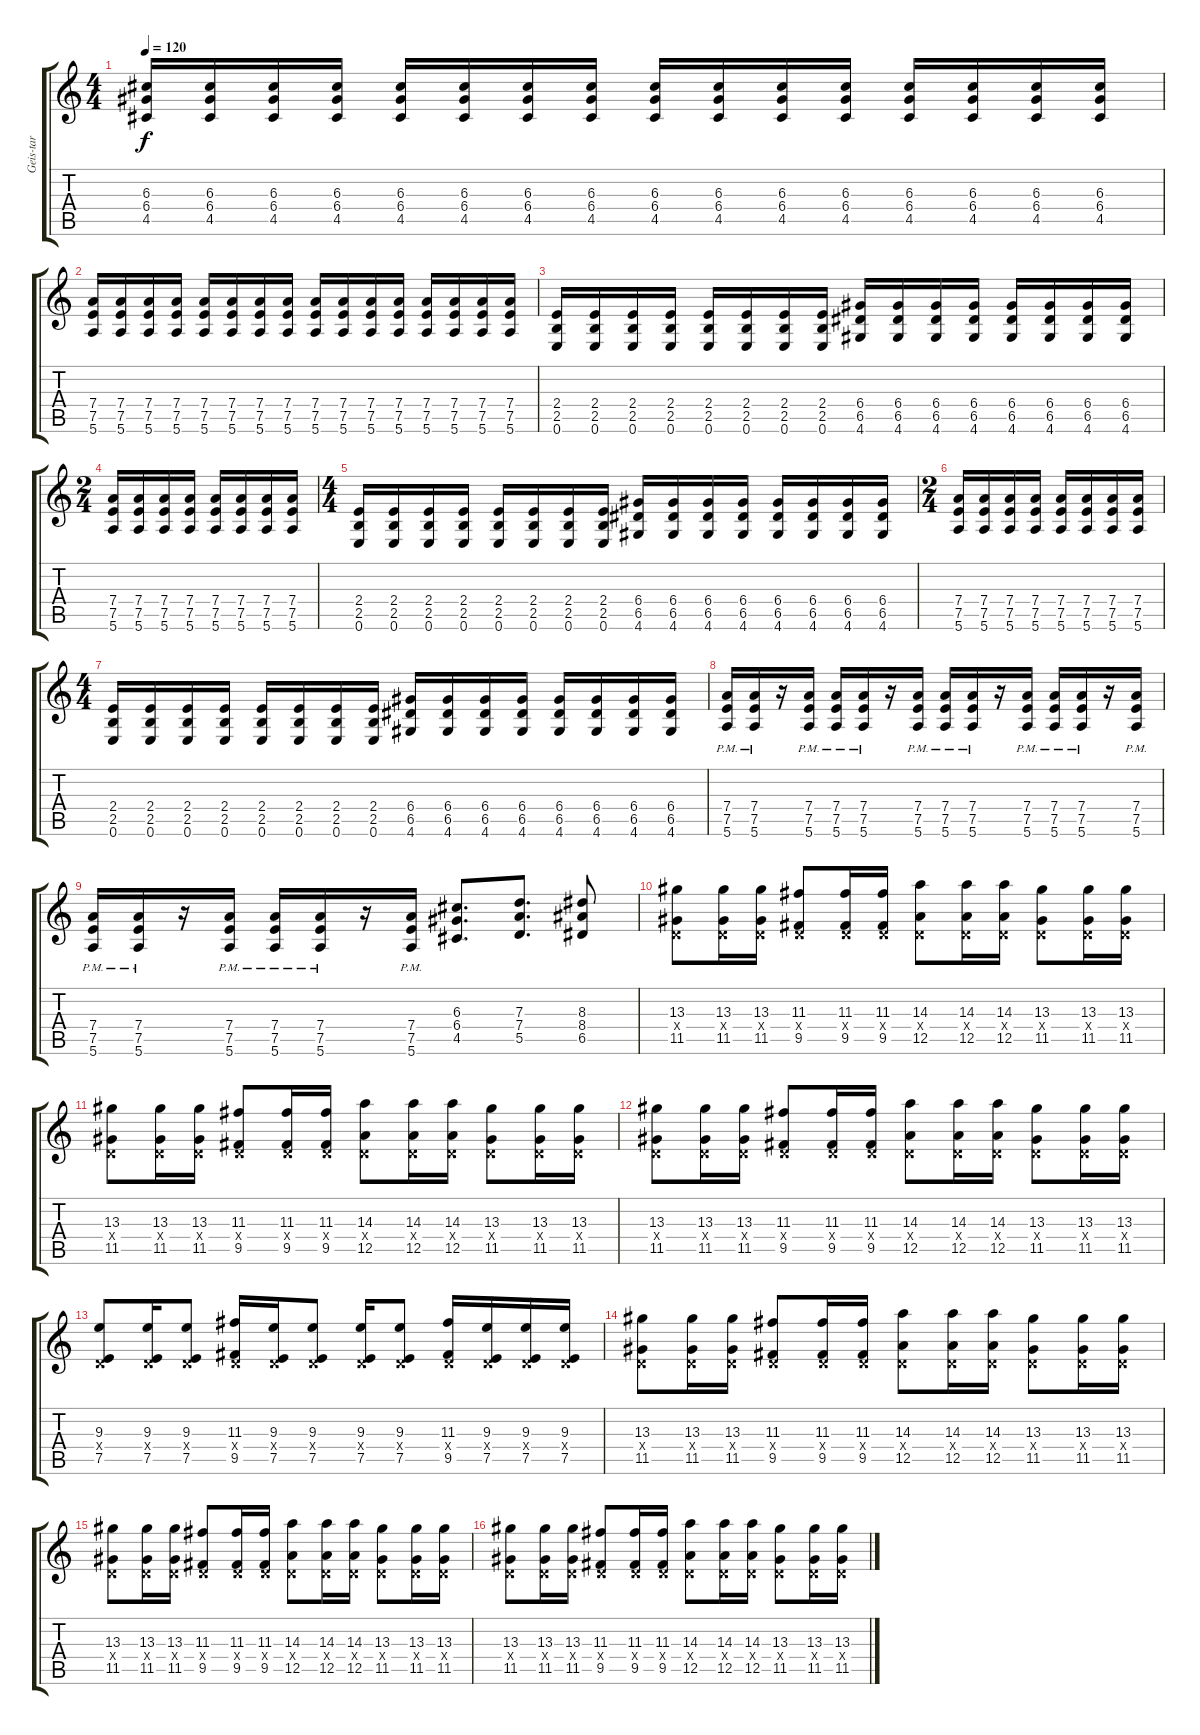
\track ("Geis-tar" "Geis-tar") {instrument distortionguitar}
\staff {score tabs}
\tuning (E4 B3 G3 D3 A2 E2) {hide}
\ts (4 4)
\tempo 120
\clef g2
\ks c
(6.3 6.4 4.5).16{dy f} (6.3 6.4 4.5).16 (6.3 6.4 4.5).16 (6.3 6.4 4.5).16 (6.3 6.4 4.5).16 (6.3 6.4 4.5).16 (6.3 6.4 4.5).16 (6.3 6.4 4.5).16 (6.3 6.4 4.5).16 (6.3 6.4 4.5).16 (6.3 6.4 4.5).16 (6.3 6.4 4.5).16 (6.3 6.4 4.5).16 (6.3 6.4 4.5).16 (6.3 6.4 4.5).16 (6.3 6.4 4.5).16 |
(7.4 7.5 5.6).16 (7.4 7.5 5.6).16 (7.4 7.5 5.6).16 (7.4 7.5 5.6).16 (7.4 7.5 5.6).16 (7.4 7.5 5.6).16 (7.4 7.5 5.6).16 (7.4 7.5 5.6).16 (7.4 7.5 5.6).16 (7.4 7.5 5.6).16 (7.4 7.5 5.6).16 (7.4 7.5 5.6).16 (7.4 7.5 5.6).16 (7.4 7.5 5.6).16 (7.4 7.5 5.6).16 (7.4 7.5 5.6).16 |
(2.4 2.5 0.6).16 (2.4 2.5 0.6).16 (2.4 2.5 0.6).16 (2.4 2.5 0.6).16 (2.4 2.5 0.6).16 (2.4 2.5 0.6).16 (2.4 2.5 0.6).16 (2.4 2.5 0.6).16 (6.4 6.5 4.6).16 (6.4 6.5 4.6).16 (6.4 6.5 4.6).16 (6.4 6.5 4.6).16 (6.4 6.5 4.6).16 (6.4 6.5 4.6).16 (6.4 6.5 4.6).16 (6.4 6.5 4.6).16 |
\ts (2 4)
(7.4 7.5 5.6).16 (7.4 7.5 5.6).16 (7.4 7.5 5.6).16 (7.4 7.5 5.6).16 (7.4 7.5 5.6).16 (7.4 7.5 5.6).16 (7.4 7.5 5.6).16 (7.4 7.5 5.6).16 |
\ts (4 4)
(2.4 2.5 0.6).16 (2.4 2.5 0.6).16 (2.4 2.5 0.6).16 (2.4 2.5 0.6).16 (2.4 2.5 0.6).16 (2.4 2.5 0.6).16 (2.4 2.5 0.6).16 (2.4 2.5 0.6).16 (6.4 6.5 4.6).16 (6.4 6.5 4.6).16 (6.4 6.5 4.6).16 (6.4 6.5 4.6).16 (6.4 6.5 4.6).16 (6.4 6.5 4.6).16 (6.4 6.5 4.6).16 (6.4 6.5 4.6).16 |
\ts (2 4)
(7.4 7.5 5.6).16 (7.4 7.5 5.6).16 (7.4 7.5 5.6).16 (7.4 7.5 5.6).16 (7.4 7.5 5.6).16 (7.4 7.5 5.6).16 (7.4 7.5 5.6).16 (7.4 7.5 5.6).16 |
\ts (4 4)
(2.4 2.5 0.6).16 (2.4 2.5 0.6).16 (2.4 2.5 0.6).16 (2.4 2.5 0.6).16 (2.4 2.5 0.6).16 (2.4 2.5 0.6).16 (2.4 2.5 0.6).16 (2.4 2.5 0.6).16 (6.4 6.5 4.6).16 (6.4 6.5 4.6).16 (6.4 6.5 4.6).16 (6.4 6.5 4.6).16 (6.4 6.5 4.6).16 (6.4 6.5 4.6).16 (6.4 6.5 4.6).16 (6.4 6.5 4.6).16 |
(7.4{pm} 7.5{pm} 5.6{pm}).16 (7.4{pm} 7.5{pm} 5.6{pm}).16 r.16 (7.4{pm} 7.5{pm} 5.6{pm}).16 (7.4{pm} 7.5{pm} 5.6{pm}).16 (7.4{pm} 7.5{pm} 5.6{pm}).16 r.16 (7.4 7.5{pm} 5.6{pm}).16 (7.4{pm} 7.5{pm} 5.6{pm}).16 (7.4{pm} 7.5{pm} 5.6{pm}).16 r.16 (7.4{pm} 7.5{pm} 5.6{pm}).16 (7.4{pm} 7.5{pm} 5.6{pm}).16 (7.4{pm} 7.5{pm} 5.6{pm}).16 r.16 (7.4{pm} 7.5{pm} 5.6{pm}).16 |
(7.4{pm} 7.5{pm} 5.6{pm}).16 (7.4{pm} 7.5{pm} 5.6{pm}).16 r.16 (7.4{pm} 7.5{pm} 5.6{pm}).16 (7.4{pm} 7.5{pm} 5.6{pm}).16 (7.4{pm} 7.5{pm} 5.6{pm}).16 r.16 (7.4{pm} 7.5{pm} 5.6{pm}).16 (6.3 6.4 4.5).8{d} (7.3 7.4 5.5).8{d} (8.3 8.4 6.5).8 |
(13.3 0.4{x} 11.5).8 (13.3 0.4{x} 11.5).16 (13.3 0.4{x} 11.5).16 (11.3 0.4{x} 9.5).8 (11.3 0.4{x} 9.5).16 (11.3 0.4{x} 9.5).16 (14.3 0.4{x} 12.5).8 (14.3 0.4{x} 12.5).16 (14.3 0.4{x} 12.5).16 (13.3 0.4{x} 11.5).8 (13.3 0.4{x} 11.5).16 (13.3 0.4{x} 11.5).16 |
(13.3 0.4{x} 11.5).8 (13.3 0.4{x} 11.5).16 (13.3 0.4{x} 11.5).16 (11.3 0.4{x} 9.5).8 (11.3 0.4{x} 9.5).16 (11.3 0.4{x} 9.5).16 (14.3 0.4{x} 12.5).8 (14.3 0.4{x} 12.5).16 (14.3 0.4{x} 12.5).16 (13.3 0.4{x} 11.5).8 (13.3 0.4{x} 11.5).16 (13.3 0.4{x} 11.5).16 |
(13.3 0.4{x} 11.5).8 (13.3 0.4{x} 11.5).16 (13.3 0.4{x} 11.5).16 (11.3 0.4{x} 9.5).8 (11.3 0.4{x} 9.5).16 (11.3 0.4{x} 9.5).16 (14.3 0.4{x} 12.5).8 (14.3 0.4{x} 12.5).16 (14.3 0.4{x} 12.5).16 (13.3 0.4{x} 11.5).8 (13.3 0.4{x} 11.5).16 (13.3 0.4{x} 11.5).16 |
(9.3 0.4{x} 7.5).8 (9.3 0.4{x} 7.5).16 (9.3 0.4{x} 7.5).8 (11.3 0.4{x} 9.5).16 (9.3 0.4{x} 7.5).16 (9.3 0.4{x} 7.5).8 (9.3 0.4{x} 7.5).16 (9.3 0.4{x} 7.5).8 (11.3 0.4{x} 9.5).16 (9.3 0.4{x} 7.5).16 (9.3 0.4{x} 7.5).16 (9.3 0.4{x} 7.5).16 |
(13.3 0.4{x} 11.5).8 (13.3 0.4{x} 11.5).16 (13.3 0.4{x} 11.5).16 (11.3 0.4{x} 9.5).8 (11.3 0.4{x} 9.5).16 (11.3 0.4{x} 9.5).16 (14.3 0.4{x} 12.5).8 (14.3 0.4{x} 12.5).16 (14.3 0.4{x} 12.5).16 (13.3 0.4{x} 11.5).8 (13.3 0.4{x} 11.5).16 (13.3 0.4{x} 11.5).16 |
(13.3 0.4{x} 11.5).8 (13.3 0.4{x} 11.5).16 (13.3 0.4{x} 11.5).16 (11.3 0.4{x} 9.5).8 (11.3 0.4{x} 9.5).16 (11.3 0.4{x} 9.5).16 (14.3 0.4{x} 12.5).8 (14.3 0.4{x} 12.5).16 (14.3 0.4{x} 12.5).16 (13.3 0.4{x} 11.5).8 (13.3 0.4{x} 11.5).16 (13.3 0.4{x} 11.5).16 |
(13.3 0.4{x} 11.5).8 (13.3 0.4{x} 11.5).16 (13.3 0.4{x} 11.5).16 (11.3 0.4{x} 9.5).8 (11.3 0.4{x} 9.5).16 (11.3 0.4{x} 9.5).16 (14.3 0.4{x} 12.5).8 (14.3 0.4{x} 12.5).16 (14.3 0.4{x} 12.5).16 (13.3 0.4{x} 11.5).8 (13.3 0.4{x} 11.5).16 (13.3 0.4{x} 11.5).16
